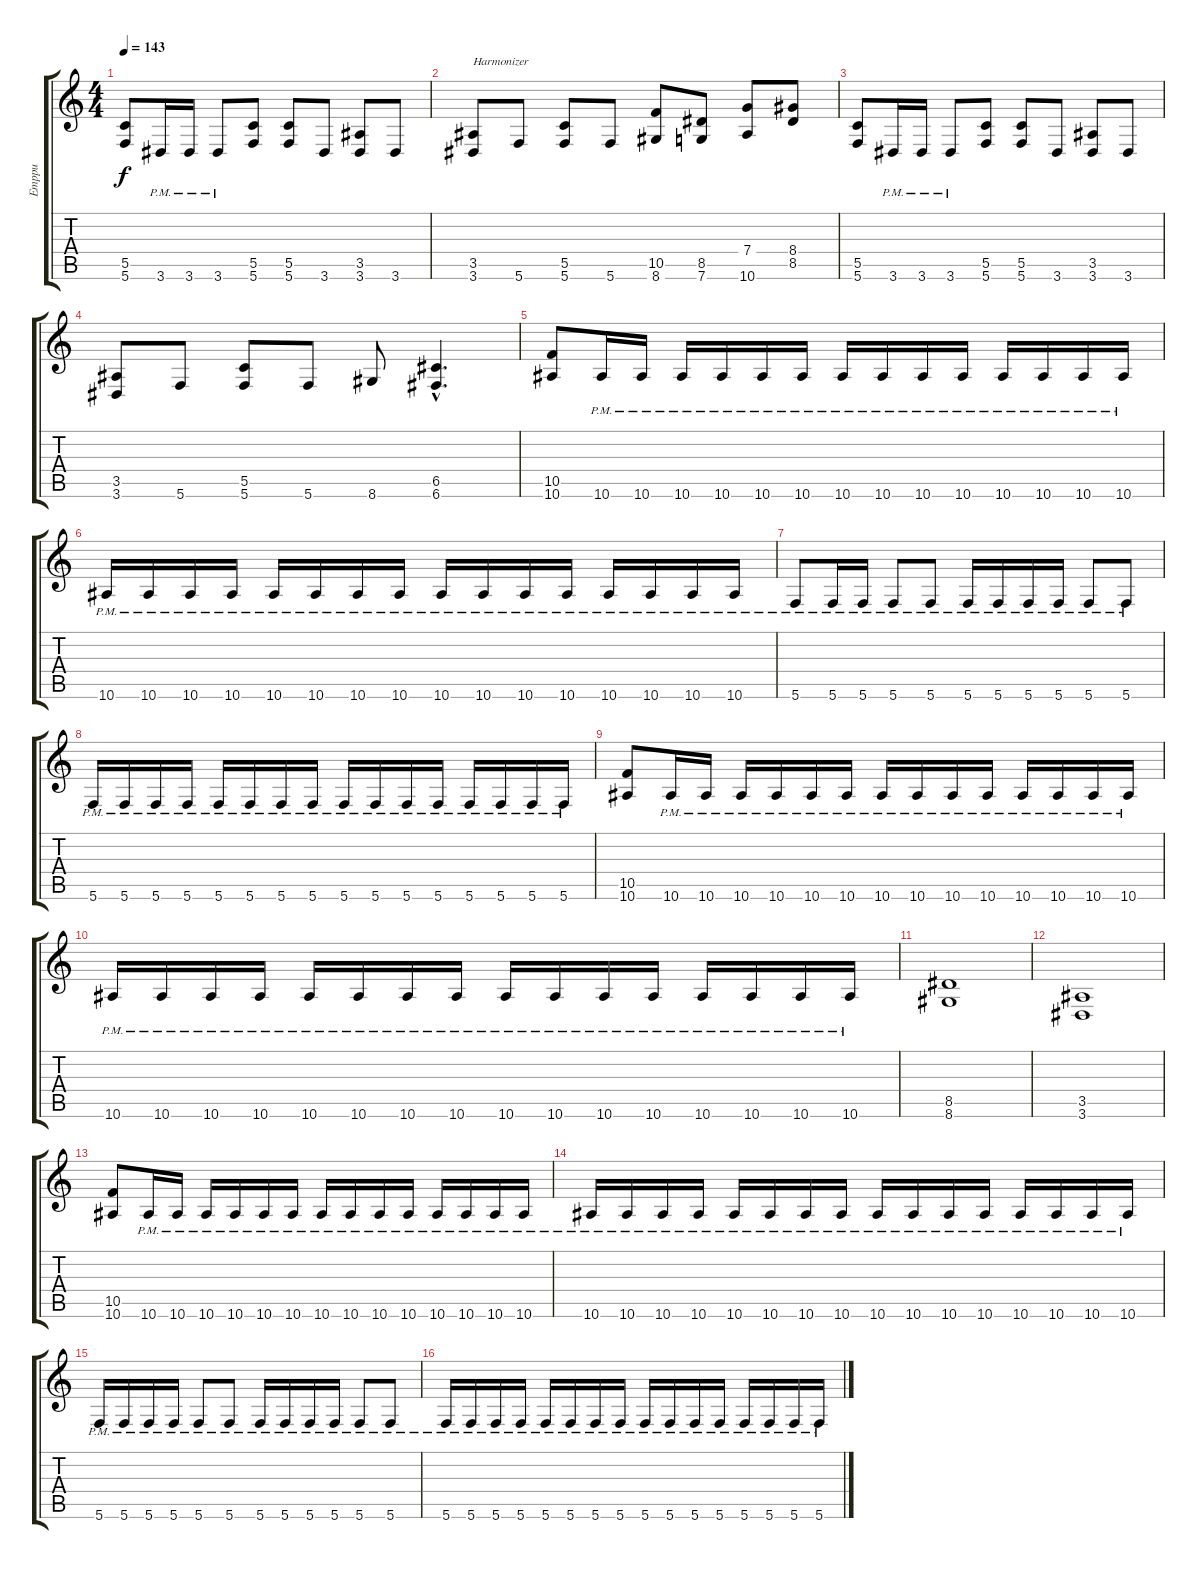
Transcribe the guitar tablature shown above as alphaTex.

\track ("Emppu" "Emppu") {instrument distortionguitar}
\staff {score tabs}
\tuning (D4 A3 F3 C3 G2 C2) {hide}
\ts (4 4)
\tempo 143
\clef g2
\ks c
(5.5 5.6).8{dy f} 3.6{pm}.16 3.6{pm}.16 3.6{pm}.8 (5.5 5.6).8 (5.5 5.6).8 3.6.8 (3.5 3.6).8 3.6.8 |
(3.5 3.6).8{txt "Harmonizer"} 5.6.8 (5.5 5.6).8 5.6.8 (10.5 8.6).8 (8.5 7.6).8 (7.4 10.6).8 (8.4 8.5).8 |
(5.5 5.6).8 3.6{pm}.16 3.6{pm}.16 3.6{pm}.8 (5.5 5.6).8 (5.5 5.6).8 3.6.8 (3.5 3.6).8 3.6.8 |
(3.5 3.6).8 5.6.8 (5.5 5.6).8 5.6.8 8.6.8 (6.5{hac} 6.6{hac}).4{d} |
(10.5 10.6).8 10.6{pm}.16 10.6{pm}.16 10.6{pm}.16 10.6{pm}.16 10.6{pm}.16 10.6{pm}.16 10.6{pm}.16 10.6{pm}.16 10.6{pm}.16 10.6{pm}.16 10.6{pm}.16 10.6{pm}.16 10.6{pm}.16 10.6{pm}.16 |
10.6{pm}.16 10.6{pm}.16 10.6{pm}.16 10.6{pm}.16 10.6{pm}.16 10.6{pm}.16 10.6{pm}.16 10.6{pm}.16 10.6{pm}.16 10.6{pm}.16 10.6{pm}.16 10.6{pm}.16 10.6{pm}.16 10.6{pm}.16 10.6{pm}.16 10.6{pm}.16 |
5.6{pm}.8 5.6{pm}.16 5.6{pm}.16 5.6{pm}.8 5.6{pm}.8 5.6{pm}.16 5.6{pm}.16 5.6{pm}.16 5.6{pm}.16 5.6{pm}.8 5.6{pm}.8 |
5.6{pm}.16 5.6{pm}.16 5.6{pm}.16 5.6{pm}.16 5.6{pm}.16 5.6{pm}.16 5.6{pm}.16 5.6{pm}.16 5.6{pm}.16 5.6{pm}.16 5.6{pm}.16 5.6{pm}.16 5.6{pm}.16 5.6{pm}.16 5.6{pm}.16 5.6{pm}.16 |
(10.5 10.6).8 10.6{pm}.16 10.6{pm}.16 10.6{pm}.16 10.6{pm}.16 10.6{pm}.16 10.6{pm}.16 10.6{pm}.16 10.6{pm}.16 10.6{pm}.16 10.6{pm}.16 10.6{pm}.16 10.6{pm}.16 10.6{pm}.16 10.6{pm}.16 |
10.6{pm}.16 10.6{pm}.16 10.6{pm}.16 10.6{pm}.16 10.6{pm}.16 10.6{pm}.16 10.6{pm}.16 10.6{pm}.16 10.6{pm}.16 10.6{pm}.16 10.6{pm}.16 10.6{pm}.16 10.6{pm}.16 10.6{pm}.16 10.6{pm}.16 10.6{pm}.16 |
(8.5 8.6).1 |
(3.5 3.6).1 |
(10.5 10.6).8 10.6{pm}.16 10.6{pm}.16 10.6{pm}.16 10.6{pm}.16 10.6{pm}.16 10.6{pm}.16 10.6{pm}.16 10.6{pm}.16 10.6{pm}.16 10.6{pm}.16 10.6{pm}.16 10.6{pm}.16 10.6{pm}.16 10.6{pm}.16 |
10.6{pm}.16 10.6{pm}.16 10.6{pm}.16 10.6{pm}.16 10.6{pm}.16 10.6{pm}.16 10.6{pm}.16 10.6{pm}.16 10.6{pm}.16 10.6{pm}.16 10.6{pm}.16 10.6{pm}.16 10.6{pm}.16 10.6{pm}.16 10.6{pm}.16 10.6{pm}.16 |
5.6{pm}.16 5.6{pm}.16 5.6{pm}.16 5.6{pm}.16 5.6{pm}.8 5.6{pm}.8 5.6{pm}.16 5.6{pm}.16 5.6{pm}.16 5.6{pm}.16 5.6{pm}.8 5.6{pm}.8 |
5.6{pm}.16 5.6{pm}.16 5.6{pm}.16 5.6{pm}.16 5.6{pm}.16 5.6{pm}.16 5.6{pm}.16 5.6{pm}.16 5.6{pm}.16 5.6{pm}.16 5.6{pm}.16 5.6{pm}.16 5.6{pm}.16 5.6{pm}.16 5.6{pm}.16 5.6{pm}.16
